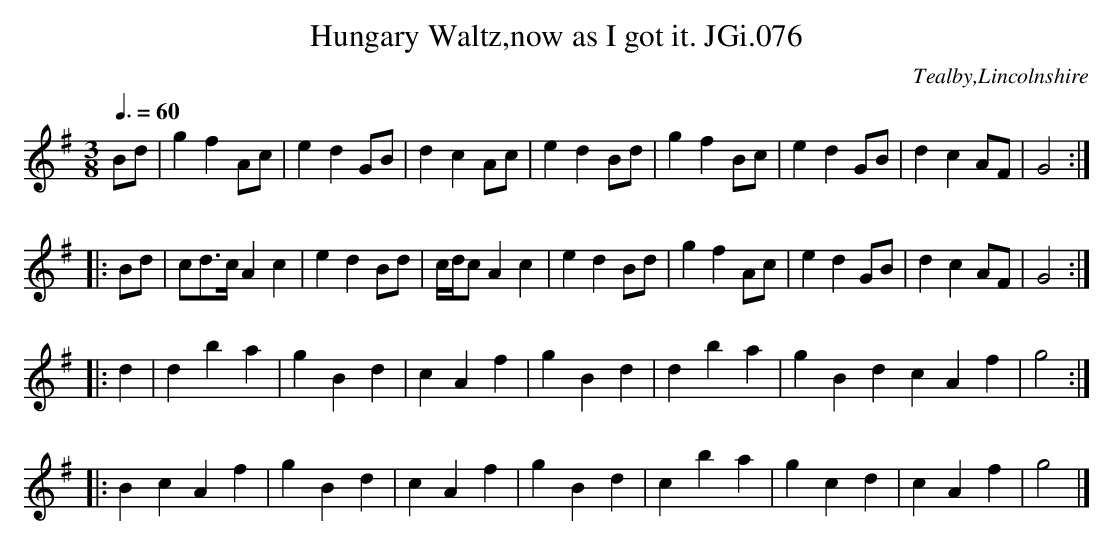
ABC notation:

X:1
T:Hungary Waltz,now as I got it. JGi.076
L:1/4
M:3/8
O:Tealby,Lincolnshire
Q:3/8=60
K:G
B/d/|gfA/c/|edG/B/|dcA/c/|edB/d/|gfB/c/|ed G/B/|dcA/F/|G2:|
|:B/d/|c/d/>c/ Ac|edB/d/|c/4d/4c/Ac|edB/d/2|gfA/c/|edG/B/|dcA/F/|G2:|
|:d|dba|gBd|cAf|gBd|dba|gBdcAf|g2:|
|:BcAf|gBd|cAf|gBd|cba|gcd|cAf|g2|]
